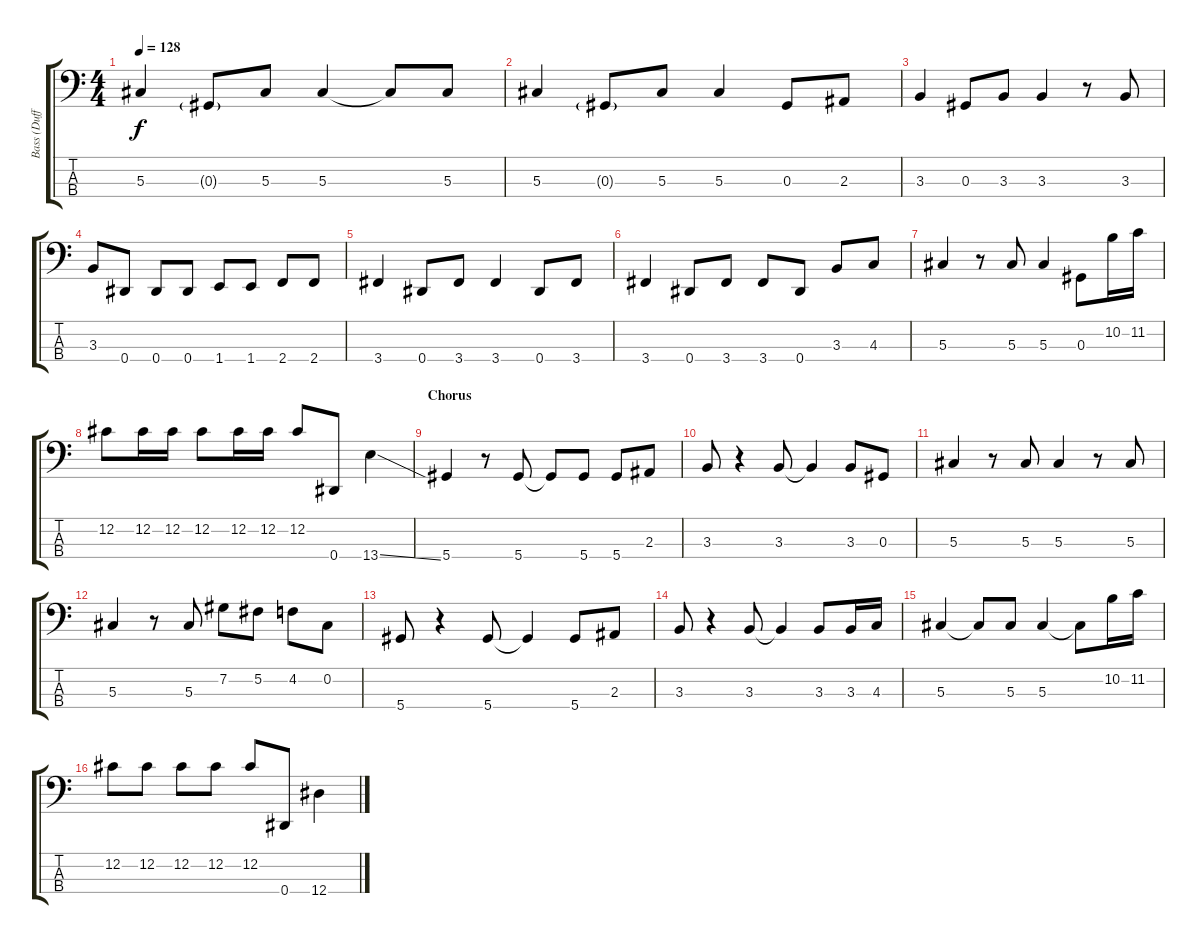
\track ("Bass (Duff)" "Bass (Duff") {instrument electricbasspick}
\staff {score tabs}
\tuning (Gb2 Db2 Ab1 Eb1) {hide}
\ts (4 4)
\tempo 128
\clef f4
\ks c
5.3.4{dy f} 0.3{g}.8 5.3.8 5.3.4 5.3{t}.8 5.3.8 |
5.3.4 0.3{g}.8 5.3.8 5.3.4 0.3.8 2.3.8 |
3.3.4 0.3.8 3.3.8 3.3.4 r.8 3.3.8 |
3.3.8 0.4.8 0.4.8 0.4.8 1.4.8 1.4.8 2.4.8 2.4.8 |
3.4.4 0.4.8 3.4.8 3.4.4 0.4.8 3.4.8 |
3.4.4 0.4.8 3.4.8 3.4.8 0.4.8 3.3.8 4.3.8 |
5.3.4 r.8 5.3.8 5.3.4 0.3.8 10.2.16 11.2.16 |
12.2.8 12.2.16 12.2.16 12.2.8 12.2.16 12.2.16 12.2.8 0.4.8 13.4{ss}.4 |
\section ("" "Chorus")
5.4.4 r.8 5.4.8 5.4{t}.8 5.4.8 5.4.8 2.3.8 |
3.3.8 r.4 3.3.8 3.3{t}.4 3.3.8 0.3.8 |
5.3.4 r.8 5.3.8 5.3.4 r.8 5.3.8 |
5.3.4 r.8 5.3.8 7.2.8 5.2.8 4.2.8 0.2.8 |
5.4.8 r.4 5.4.8 5.4{t}.4 5.4.8 2.3.8 |
3.3.8 r.4 3.3.8 3.3{t}.4 3.3.8 3.3.16 4.3.16 |
5.3.4 5.3{t}.8 5.3.8 5.3.4 5.3{t}.8 10.2.16 11.2.16 |
12.2.8 12.2.8 12.2.8 12.2.8 12.2.8 0.4.8 12.4.4
